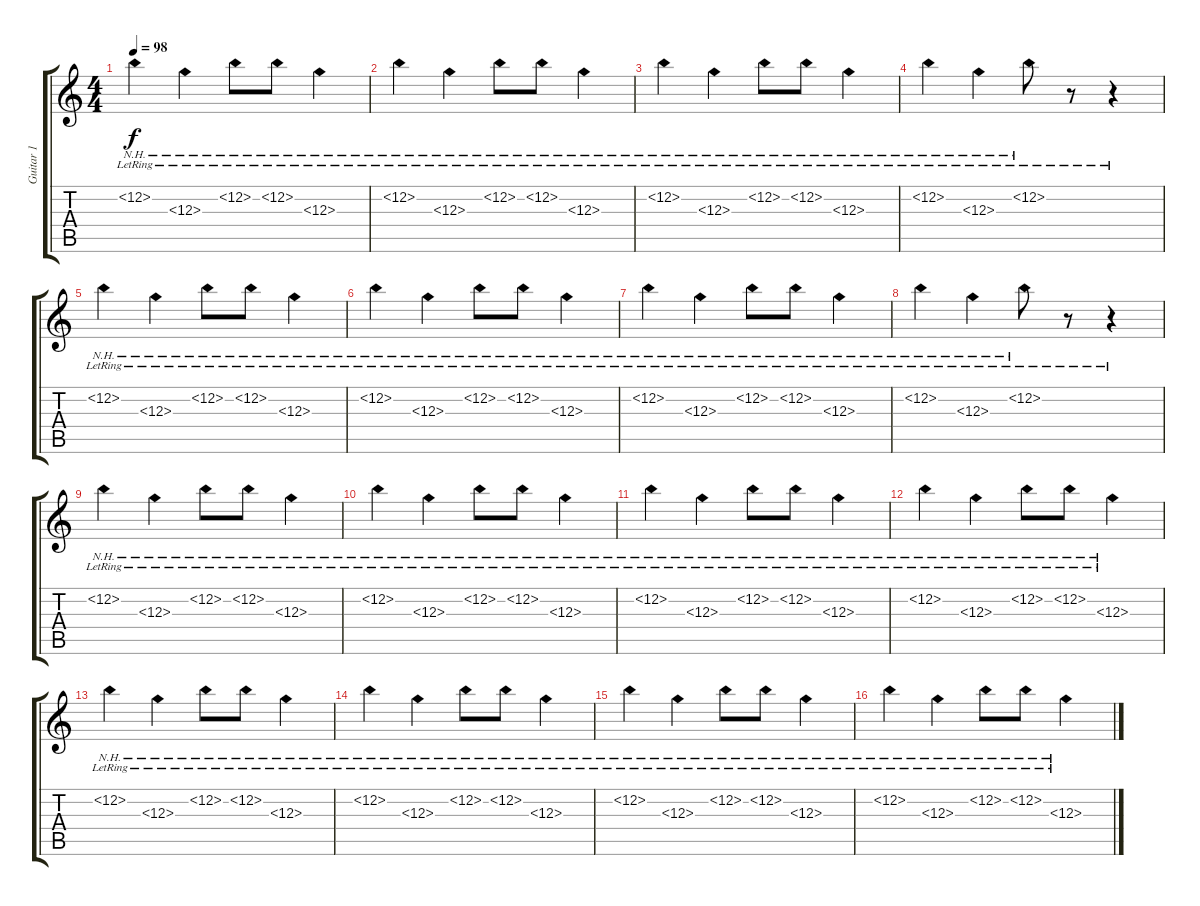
\track ("Guitar 1" "Guitar 1") {instrument electricguitarjazz}
\staff {score tabs}
\tuning (E4 B3 G3 D3 A2 E2) {hide}
\ts (4 4)
\tempo 98
\clef g2
\ks c
12.2{nh lr}.4{dy f} 12.3{nh lr}.4 12.2{nh lr}.8 12.2{nh lr}.8 12.3{nh lr}.4 |
12.2{nh lr}.4 12.3{nh lr}.4 12.2{nh lr}.8 12.2{nh lr}.8 12.3{nh lr}.4 |
12.2{nh lr}.4 12.3{nh lr}.4 12.2{nh lr}.8 12.2{nh lr}.8 12.3{nh lr}.4 |
12.2{nh lr}.4 12.3{nh lr}.4 12.2{nh lr}.8 r.8 r.4 |
12.2{nh lr}.4 12.3{nh lr}.4 12.2{nh lr}.8 12.2{nh lr}.8 12.3{nh lr}.4 |
12.2{nh lr}.4 12.3{nh lr}.4 12.2{nh lr}.8 12.2{nh lr}.8 12.3{nh lr}.4 |
12.2{nh lr}.4 12.3{nh lr}.4 12.2{nh lr}.8 12.2{nh lr}.8 12.3{nh lr}.4 |
12.2{nh lr}.4 12.3{nh lr}.4 12.2{nh lr}.8 r.8 r.4 |
12.2{nh lr}.4 12.3{nh lr}.4 12.2{nh lr}.8 12.2{nh lr}.8 12.3{nh lr}.4 |
12.2{nh lr}.4 12.3{nh lr}.4 12.2{nh lr}.8 12.2{nh lr}.8 12.3{nh lr}.4 |
12.2{nh lr}.4{volume 0} 12.3{nh lr}.4 12.2{nh lr}.8 12.2{nh lr}.8 12.3{nh lr}.4 |
12.2{nh lr}.4 12.3{nh lr}.4 12.2{nh lr}.8 12.2{nh lr}.8 12.3{nh lr}.4 |
12.2{nh lr}.4 12.3{nh lr}.4 12.2{nh lr}.8 12.2{nh lr}.8 12.3{nh lr}.4 |
12.2{nh lr}.4 12.3{nh lr}.4 12.2{nh lr}.8 12.2{nh lr}.8 12.3{nh lr}.4 |
12.2{nh lr}.4{volume 0} 12.3{nh lr}.4 12.2{nh lr}.8 12.2{nh lr}.8 12.3{nh lr}.4 |
12.2{nh lr}.4 12.3{nh lr}.4 12.2{nh lr}.8 12.2{nh lr}.8 12.3{nh lr}.4
